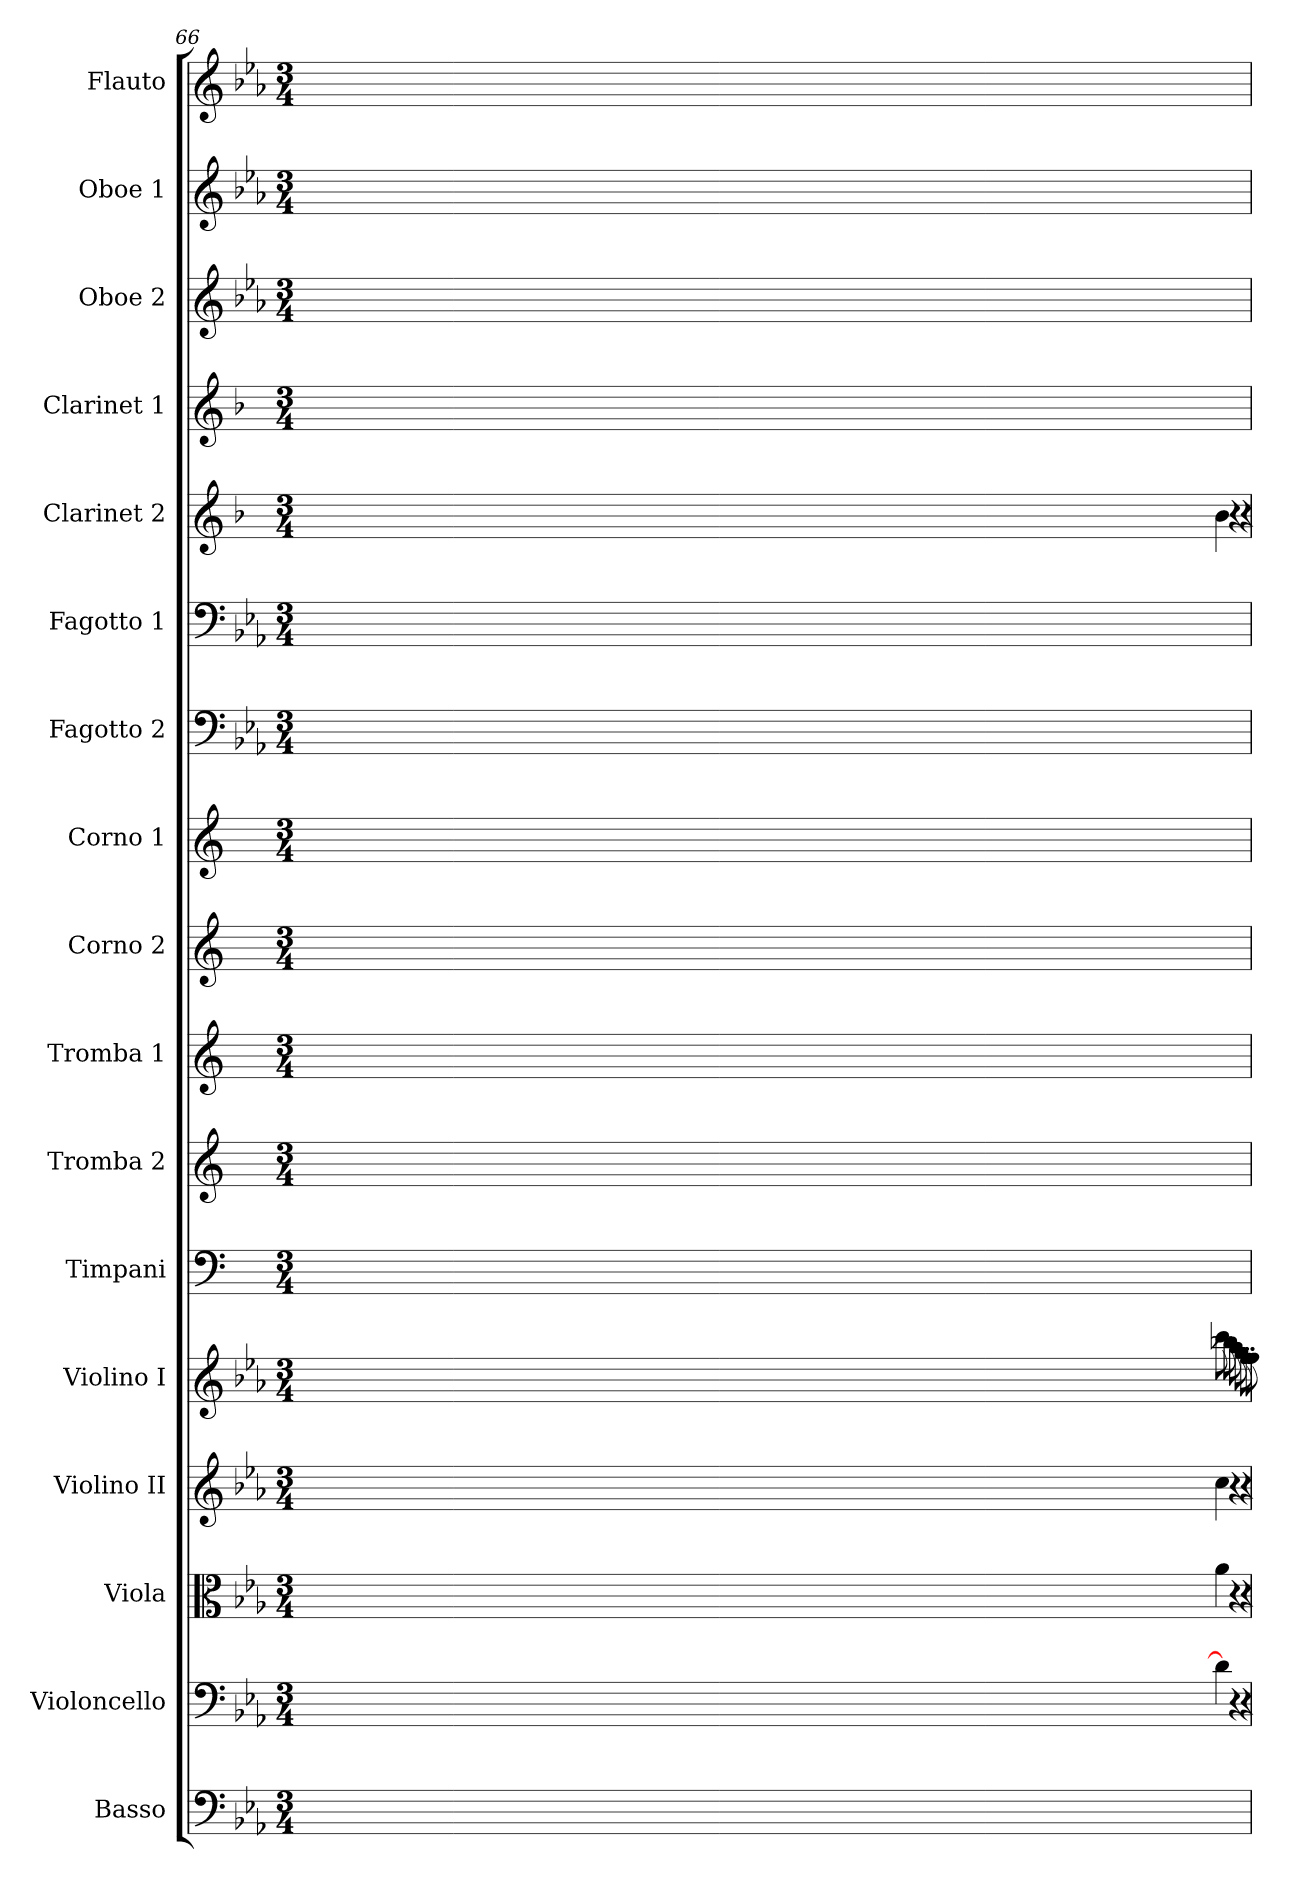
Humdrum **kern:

**kern	**kern	**kern	**kern	**kern	**kern	**kern	**kern	**kern	**kern	**kern	**kern	**kern	**kern	**kern	**kern	**kern
*part17	*part16	*part15	*part14	*part13	*part12	*part11	*part10	*part9	*part8	*part7	*part6	*part5	*part4	*part3	*part2	*part1
*staff17	*staff16	*staff15	*staff14	*staff13	*staff12	*staff11	*staff10	*staff9	*staff8	*staff7	*staff6	*staff5	*staff4	*staff3	*staff2	*staff1
*I"Basso	*I"Violoncello	*I"Viola	*I"Violino II	*I"Violino I	*I"Timpani	*I"Tromba 2	*I"Tromba 1	*I"Corno 2	*I"Corno 1	*I"Fagotto 2	*I"Fagotto 1	*I"Clarinet 2	*I"Clarinet 1	*I"Oboe 2	*I"Oboe 1	*I"Flauto
*	*I'Vc	*I'Vla	*I'Vln	*I'Vln	*	*	*	*	*	*	*	*I'Cl	*I'Cl	*I'Ob	*I'Ob	*I'Fl
*clefF4	*clefF4	*clefC3	*clefG2	*clefG2	*clefF4	*clefG2	*clefG2	*clefG2	*clefG2	*clefF4	*clefF4	*clefG2	*clefG2	*clefG2	*clefG2	*clefG2
*ITrd7c12	*	*	*	*	*	*ITrd-2c-3	*ITrd-2c-3	*ITrd5c9	*ITrd5c9	*	*	*ITrd1c2	*ITrd1c2	*	*	*
*k[b-e-a-]	*k[b-e-a-]	*k[b-e-a-]	*k[b-e-a-]	*k[b-e-a-]	*	*	*	*	*	*k[b-e-a-]	*k[b-e-a-]	*k[b-e-a-]	*k[b-e-a-]	*k[b-e-a-]	*k[b-e-a-]	*k[b-e-a-]
*M3/4	*M3/4	*M3/4	*M3/4	*M3/4	*M3/4	*M3/4	*M3/4	*M3/4	*M3/4	*M3/4	*M3/4	*M3/4	*M3/4	*M3/4	*M3/4	*M3/4
=66	=66	=66	=66	=66	=66	=66	=66	=66	=66	=66	=66	=66	=66	=66	=66	=66
1ryy	1ryy	1ryy	1ryy	1ryy	1ryy	1ryy	1ryy	1ryy	1ryy	1ryy	1ryy	1ryy	1ryy	1ryy	1ryy	1ryy
1ryy	1ryy	1ryy	1ryy	1ryy	1ryy	1ryy	1ryy	1ryy	1ryy	1ryy	1ryy	1ryy	1ryy	1ryy	1ryy	1ryy
1ryy	1ryy	1ryy	1ryy	1ryy	1ryy	1ryy	1ryy	1ryy	1ryy	1ryy	1ryy	1ryy	1ryy	1ryy	1ryy	1ryy
1ryy	1ryy	1ryy	1ryy	1ryy	1ryy	1ryy	1ryy	1ryy	1ryy	1ryy	1ryy	1ryy	1ryy	1ryy	1ryy	1ryy
1ryy	1ryy	1ryy	1ryy	1ryy	1ryy	1ryy	1ryy	1ryy	1ryy	1ryy	1ryy	1ryy	1ryy	1ryy	1ryy	1ryy
1ryy	1ryy	1ryy	1ryy	1ryy	1ryy	1ryy	1ryy	1ryy	1ryy	1ryy	1ryy	1ryy	1ryy	1ryy	1ryy	1ryy
1ryy	1ryy	1ryy	1ryy	1ryy	1ryy	1ryy	1ryy	1ryy	1ryy	1ryy	1ryy	1ryy	1ryy	1ryy	1ryy	1ryy
1ryy	1ryy	1ryy	1ryy	1ryy	1ryy	1ryy	1ryy	1ryy	1ryy	1ryy	1ryy	1ryy	1ryy	1ryy	1ryy	1ryy
1ryy	1ryy	1ryy	1ryy	1ryy	1ryy	1ryy	1ryy	1ryy	1ryy	1ryy	1ryy	1ryy	1ryy	1ryy	1ryy	1ryy
1ryy	1ryy	1ryy	1ryy	1ryy	1ryy	1ryy	1ryy	1ryy	1ryy	1ryy	1ryy	1ryy	1ryy	1ryy	1ryy	1ryy
1ryy	1ryy	1ryy	1ryy	1ryy	1ryy	1ryy	1ryy	1ryy	1ryy	1ryy	1ryy	1ryy	1ryy	1ryy	1ryy	1ryy
1ryy	1ryy	1ryy	1ryy	1ryy	1ryy	1ryy	1ryy	1ryy	1ryy	1ryy	1ryy	1ryy	1ryy	1ryy	1ryy	1ryy
1ryy	1ryy	1ryy	1ryy	1ryy	1ryy	1ryy	1ryy	1ryy	1ryy	1ryy	1ryy	1ryy	1ryy	1ryy	1ryy	1ryy
1ryy	1ryy	1ryy	1ryy	1ryy	1ryy	1ryy	1ryy	1ryy	1ryy	1ryy	1ryy	1ryy	1ryy	1ryy	1ryy	1ryy
1ryy	1ryy	1ryy	1ryy	1ryy	1ryy	1ryy	1ryy	1ryy	1ryy	1ryy	1ryy	1ryy	1ryy	1ryy	1ryy	1ryy
1ryy	1ryy	1ryy	1ryy	1ryy	1ryy	1ryy	1ryy	1ryy	1ryy	1ryy	1ryy	1ryy	1ryy	1ryy	1ryy	1ryy
1ryy	1ryy	1ryy	1ryy	1ryy	1ryy	1ryy	1ryy	1ryy	1ryy	1ryy	1ryy	1ryy	1ryy	1ryy	1ryy	1ryy
1ryy	1ryy	1ryy	1ryy	1ryy	1ryy	1ryy	1ryy	1ryy	1ryy	1ryy	1ryy	1ryy	1ryy	1ryy	1ryy	1ryy
1ryy	1ryy	1ryy	1ryy	1ryy	1ryy	1ryy	1ryy	1ryy	1ryy	1ryy	1ryy	1ryy	1ryy	1ryy	1ryy	1ryy
1ryy	1ryy	1ryy	1ryy	1ryy	1ryy	1ryy	1ryy	1ryy	1ryy	1ryy	1ryy	1ryy	1ryy	1ryy	1ryy	1ryy
1ryy	1ryy	1ryy	1ryy	1ryy	1ryy	1ryy	1ryy	1ryy	1ryy	1ryy	1ryy	1ryy	1ryy	1ryy	1ryy	1ryy
1ryy	1ryy	1ryy	1ryy	1ryy	1ryy	1ryy	1ryy	1ryy	1ryy	1ryy	1ryy	1ryy	1ryy	1ryy	1ryy	1ryy
1ryy	1ryy	1ryy	1ryy	1ryy	1ryy	1ryy	1ryy	1ryy	1ryy	1ryy	1ryy	1ryy	1ryy	1ryy	1ryy	1ryy
1ryy	1ryy	1ryy	1ryy	1ryy	1ryy	1ryy	1ryy	1ryy	1ryy	1ryy	1ryy	1ryy	1ryy	1ryy	1ryy	1ryy
1ryy	1ryy	1ryy	1ryy	1ryy	1ryy	1ryy	1ryy	1ryy	1ryy	1ryy	1ryy	1ryy	1ryy	1ryy	1ryy	1ryy
1ryy	1ryy	1ryy	1ryy	1ryy	1ryy	1ryy	1ryy	1ryy	1ryy	1ryy	1ryy	1ryy	1ryy	1ryy	1ryy	1ryy
1ryy	1ryy	1ryy	1ryy	1ryy	1ryy	1ryy	1ryy	1ryy	1ryy	1ryy	1ryy	1ryy	1ryy	1ryy	1ryy	1ryy
1ryy	1ryy	1ryy	1ryy	1ryy	1ryy	1ryy	1ryy	1ryy	1ryy	1ryy	1ryy	1ryy	1ryy	1ryy	1ryy	1ryy
1ryy	1ryy	1ryy	1ryy	1ryy	1ryy	1ryy	1ryy	1ryy	1ryy	1ryy	1ryy	1ryy	1ryy	1ryy	1ryy	1ryy
1ryy	1ryy	1ryy	1ryy	1ryy	1ryy	1ryy	1ryy	1ryy	1ryy	1ryy	1ryy	1ryy	1ryy	1ryy	1ryy	1ryy
1ryy	1ryy	1ryy	1ryy	1ryy	1ryy	1ryy	1ryy	1ryy	1ryy	1ryy	1ryy	1ryy	1ryy	1ryy	1ryy	1ryy
1ryy	1ryy	1ryy	1ryy	1ryy	1ryy	1ryy	1ryy	1ryy	1ryy	1ryy	1ryy	1ryy	1ryy	1ryy	1ryy	1ryy
1ryy	1ryy	1ryy	1ryy	1ryy	1ryy	1ryy	1ryy	1ryy	1ryy	1ryy	1ryy	1ryy	1ryy	1ryy	1ryy	1ryy
1ryy	1ryy	1ryy	1ryy	1ryy	1ryy	1ryy	1ryy	1ryy	1ryy	1ryy	1ryy	1ryy	1ryy	1ryy	1ryy	1ryy
1ryy	1ryy	1ryy	1ryy	1ryy	1ryy	1ryy	1ryy	1ryy	1ryy	1ryy	1ryy	1ryy	1ryy	1ryy	1ryy	1ryy
1ryy	1ryy	1ryy	1ryy	1ryy	1ryy	1ryy	1ryy	1ryy	1ryy	1ryy	1ryy	1ryy	1ryy	1ryy	1ryy	1ryy
1ryy	1ryy	1ryy	1ryy	1ryy	1ryy	1ryy	1ryy	1ryy	1ryy	1ryy	1ryy	1ryy	1ryy	1ryy	1ryy	1ryy
1ryy	1ryy	1ryy	1ryy	1ryy	1ryy	1ryy	1ryy	1ryy	1ryy	1ryy	1ryy	1ryy	1ryy	1ryy	1ryy	1ryy
1ryy	1ryy	1ryy	1ryy	1ryy	1ryy	1ryy	1ryy	1ryy	1ryy	1ryy	1ryy	1ryy	1ryy	1ryy	1ryy	1ryy
1ryy	1ryy	1ryy	1ryy	1ryy	1ryy	1ryy	1ryy	1ryy	1ryy	1ryy	1ryy	1ryy	1ryy	1ryy	1ryy	1ryy
1ryy	1ryy	1ryy	1ryy	1ryy	1ryy	1ryy	1ryy	1ryy	1ryy	1ryy	1ryy	1ryy	1ryy	1ryy	1ryy	1ryy
1ryy	1ryy	1ryy	1ryy	1ryy	1ryy	1ryy	1ryy	1ryy	1ryy	1ryy	1ryy	1ryy	1ryy	1ryy	1ryy	1ryy
1ryy	1ryy	1ryy	1ryy	1ryy	1ryy	1ryy	1ryy	1ryy	1ryy	1ryy	1ryy	1ryy	1ryy	1ryy	1ryy	1ryy
1ryy	1ryy	1ryy	1ryy	1ryy	1ryy	1ryy	1ryy	1ryy	1ryy	1ryy	1ryy	1ryy	1ryy	1ryy	1ryy	1ryy
1ryy	1ryy	1ryy	1ryy	1ryy	1ryy	1ryy	1ryy	1ryy	1ryy	1ryy	1ryy	1ryy	1ryy	1ryy	1ryy	1ryy
1ryy	1ryy	1ryy	1ryy	1ryy	1ryy	1ryy	1ryy	1ryy	1ryy	1ryy	1ryy	1ryy	1ryy	1ryy	1ryy	1ryy
4ryy	4ryy	4ryy	4ryy	4ryy	4ryy	4ryy	4ryy	4ryy	4ryy	4ryy	4ryy	4ryy	4ryy	4ryy	4ryy	4ryy
8.ryy	8.ryy	8.ryy	8.ryy	8.ryy	8.ryy	8.ryy	8.ryy	8.ryy	8.ryy	8.ryy	8.ryy	8.ryy	8.ryy	8.ryy	8.ryy	8.ryy
2.ryy	4d]	4a-	4cc	8ccc	2.ryy	2.ryy	2.ryy	2.ryy	2.ryy	2.ryy	2.ryy	4a-	2.ryy	2.ryy	2.ryy	2.ryy
.	.	.	.	8bb-X	.	.	.	.	.	.	.	.	.	.	.	.
.	4r	4r	4r	8aa-	.	.	.	.	.	.	.	4r	.	.	.	.
.	.	.	.	8gg	.	.	.	.	.	.	.	.	.	.	.	.
.	4r	4r	4r	8ff'	.	.	.	.	.	.	.	4r	.	.	.	.
.	.	.	.	8ff'	.	.	.	.	.	.	.	.	.	.	.	.
=	=	=	=	=	=	=	=	=	=	=	=	=	=	=	=	=
*-	*-	*-	*-	*-	*-	*-	*-	*-	*-	*-	*-	*-	*-	*-	*-	*-
